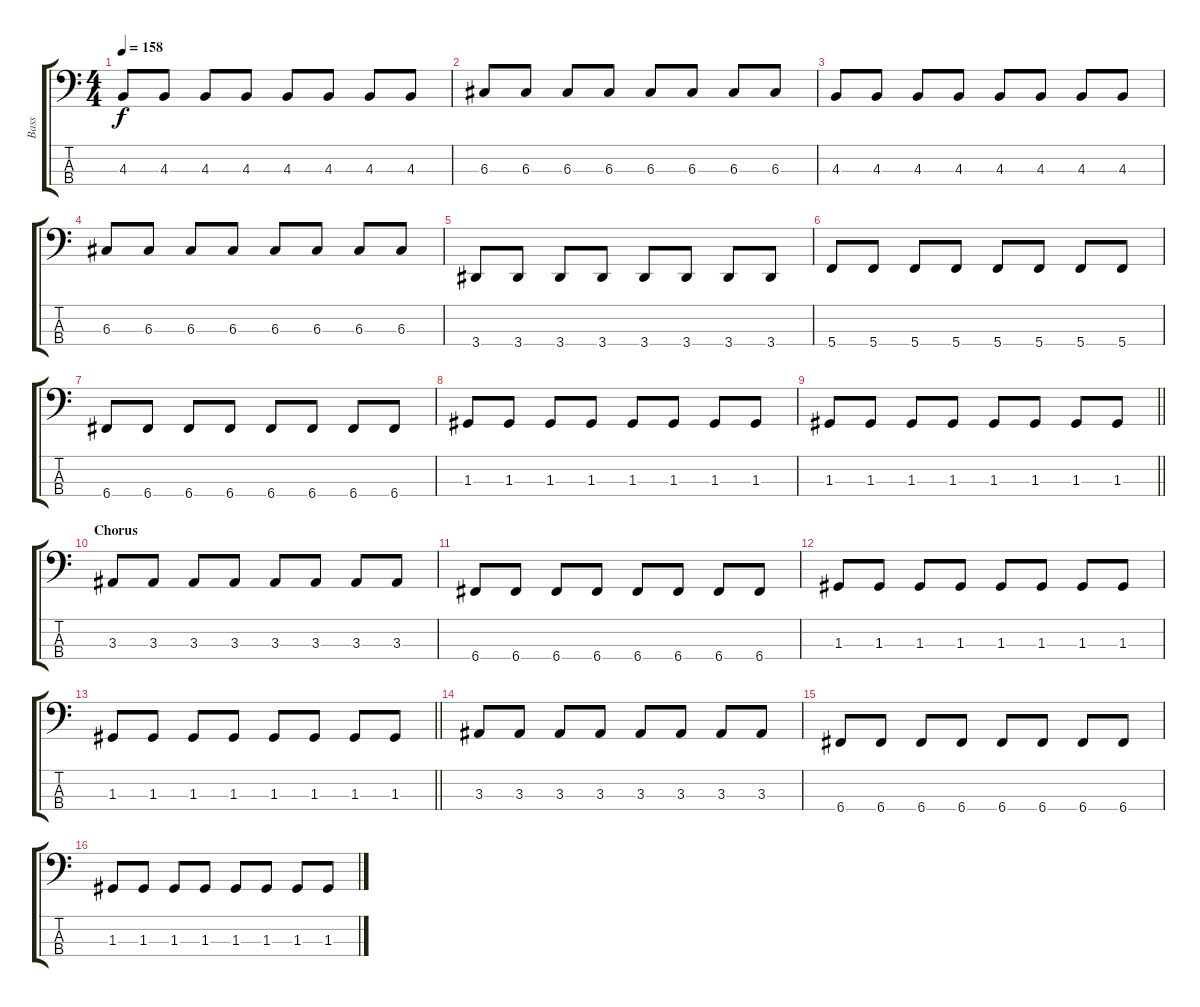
\track ("Bass" "Bass") {instrument slapbass1}
\staff {score tabs}
\tuning (F2 C2 G1 C1) {hide}
\ts (4 4)
\tempo 158
\clef f4
\ks c
4.3.8{dy f} 4.3.8 4.3.8 4.3.8 4.3.8 4.3.8 4.3.8 4.3.8 |
6.3.8 6.3.8 6.3.8 6.3.8 6.3.8 6.3.8 6.3.8 6.3.8 |
4.3.8 4.3.8 4.3.8 4.3.8 4.3.8 4.3.8 4.3.8 4.3.8 |
6.3.8 6.3.8 6.3.8 6.3.8 6.3.8 6.3.8 6.3.8 6.3.8 |
3.4.8 3.4.8 3.4.8 3.4.8 3.4.8 3.4.8 3.4.8 3.4.8 |
5.4.8 5.4.8 5.4.8 5.4.8 5.4.8 5.4.8 5.4.8 5.4.8 |
6.4.8 6.4.8 6.4.8 6.4.8 6.4.8 6.4.8 6.4.8 6.4.8 |
1.3.8 1.3.8 1.3.8 1.3.8 1.3.8 1.3.8 1.3.8 1.3.8 |
\barLineRight lightlight
1.3.8 1.3.8 1.3.8 1.3.8 1.3.8 1.3.8 1.3.8 1.3.8 |
\section ("" "Chorus")
3.3.8 3.3.8 3.3.8 3.3.8 3.3.8 3.3.8 3.3.8 3.3.8 |
6.4.8 6.4.8 6.4.8 6.4.8 6.4.8 6.4.8 6.4.8 6.4.8 |
1.3.8 1.3.8 1.3.8 1.3.8 1.3.8 1.3.8 1.3.8 1.3.8 |
\barLineRight lightlight
1.3.8 1.3.8 1.3.8 1.3.8 1.3.8 1.3.8 1.3.8 1.3.8 |
3.3.8 3.3.8 3.3.8 3.3.8 3.3.8 3.3.8 3.3.8 3.3.8 |
6.4.8 6.4.8 6.4.8 6.4.8 6.4.8 6.4.8 6.4.8 6.4.8 |
1.3.8 1.3.8 1.3.8 1.3.8 1.3.8 1.3.8 1.3.8 1.3.8
